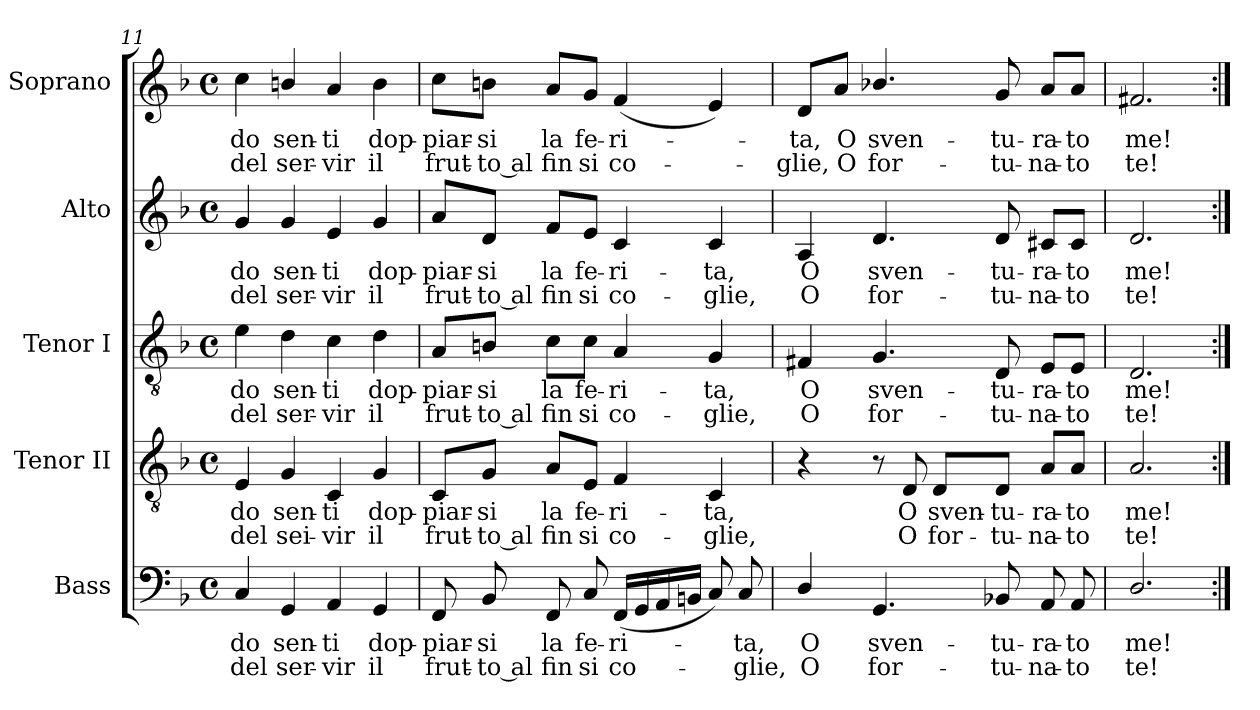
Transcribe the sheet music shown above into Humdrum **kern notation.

**kern	**text	**text	**kern	**text	**text	**kern	**text	**text	**kern	**text	**text	**kern	**text	**text
*part5	*part5	*part5	*part4	*part4	*part4	*part3	*part3	*part3	*part2	*part2	*part2	*part1	*part1	*part1
*staff5	*staff5	*staff5	*staff4	*staff4	*staff4	*staff3	*staff3	*staff3	*staff2	*staff2	*staff2	*staff1	*staff1	*staff1
*I"Bass	*	*	*I"Tenor II	*	*	*I"Tenor I	*	*	*I"Alto	*	*	*I"Soprano	*	*
*I'B	*	*	*I'T II	*	*	*I'T I	*	*	*I'A	*	*	*I'S	*	*
!!LO:LB:g=z
*clefF4	*	*	*clefGv2	*	*	*clefGv2	*	*	*clefG2	*	*	*clefG2	*	*
*k[b-]	*	*	*k[b-]	*	*	*k[b-]	*	*	*k[b-]	*	*	*k[b-]	*	*
*F:	*	*	*F:	*	*	*F:	*	*	*F:	*	*	*F:	*	*
*M4/4	*	*	*M4/4	*	*	*M4/4	*	*	*M4/4	*	*	*M4/4	*	*
*met(c)	*	*	*met(c)	*	*	*met(c)	*	*	*met(c)	*	*	*met(c)	*	*
=11	=11	=11	=11	=11	=11	=11	=11	=11	=11	=11	=11	=11	=11	=11
!	!LO:LY:b	!LO:LY:b	!	!LO:LY:b	!LO:LY:b	!	!LO:LY:b	!LO:LY:b	!	!LO:LY:b	!LO:LY:b	!	!LO:LY:b	!LO:LY:b
4C	do	del	4E	do	del	4e	do	del	4g	do	del	4cc	do	del
!	!LO:LY:b	!LO:LY:b	!	!LO:LY:b	!LO:LY:b	!	!LO:LY:b	!LO:LY:b	!	!LO:LY:b	!LO:LY:b	!	!LO:LY:b	!LO:LY:b
4GG	sen-	-ser-	4G	sen-	-sei--	4d	sen-	-ser-	4g	sen-	-ser-	4bn/	sen-	-ser-
!	!LO:LY:b	!LO:LY:b	!	!LO:LY:b	!LO:LY:b	!	!LO:LY:b	!LO:LY:b	!	!LO:LY:b	!LO:LY:b	!	!LO:LY:b	!LO:LY:b
4AA	-ti	vir	4C	-ti	vir	4c	-ti	vir	4e	-ti	vir	4a	-ti	vir
!	!LO:LY:b	!LO:LY:b	!	!LO:LY:b	!LO:LY:b	!	!LO:LY:b	!LO:LY:b	!	!LO:LY:b	!LO:LY:b	!	!LO:LY:b	!LO:LY:b
4GG	dop-	-il	4G	dop-	-il	4d	dop-	-il	4g	dop-	-il	4b	dop-	-il
=12	=12	=12	=12	=12	=12	=12	=12	=12	=12	=12	=12	=12	=12	=12
!	!LO:LY:b	!LO:LY:b	!	!LO:LY:b	!LO:LY:b	!	!LO:LY:b	!LO:LY:b	!	!LO:LY:b	!LO:LY:b	!	!LO:LY:b	!LO:LY:b
8FF	piar-	-frut-	8C/L	piar-	-frut-	8A/L	piar-	-frut-	8a/L	piar-	-frut-	8cc\L	piar-	-frut-
!	!LO:LY:b	!LO:LY:b	!	!LO:LY:b	!LO:LY:b	!	!LO:LY:b	!LO:LY:b	!	!LO:LY:b	!LO:LY:b	!	!LO:LY:b	!LO:LY:b
8BB-	-si	to al	8G/J	-si	to al	8Bn/J	-si	to al	8d/J	-si	to al	8bn\J	-si	to al
!	!LO:LY:b	!LO:LY:b	!	!LO:LY:b	!LO:LY:b	!	!LO:LY:b	!LO:LY:b	!	!LO:LY:b	!LO:LY:b	!	!LO:LY:b	!LO:LY:b
8FF	la	fin	8A/L	la	fin	8c\L	la	fin	8f/L	la	fin	8a/L	la	fin
!	!LO:LY:b	!LO:LY:b	!	!LO:LY:b	!LO:LY:b	!	!LO:LY:b	!LO:LY:b	!	!LO:LY:b	!LO:LY:b	!	!LO:LY:b	!LO:LY:b
8C	fe-	-si	8E/J	fe-	-si	8c\J	fe-	-si	8e/J	fe-	-si	8g/J	fe-	-si
!	!LO:LY:b	!LO:LY:b	!	!LO:LY:b	!LO:LY:b	!	!LO:LY:b	!LO:LY:b	!	!LO:LY:b	!LO:LY:b	!	!LO:LY:b	!LO:LY:b
(<16FFLL	ri-	co-	4F	ri-	-co-	4A	ri-	-co-	4c	ri-	-co-	(<4f	ri-	co-
16GG	.	.	.	.	.	.	.	.	.	.	.	.	.	.
16AA	.	.	.	.	.	.	.	.	.	.	.	.	.	.
16BBnJJ	.	.	.	.	.	.	.	.	.	.	.	.	.	.
!	!	!	!	!LO:LY:b	!LO:LY:b	!	!LO:LY:b	!LO:LY:b	!	!LO:LY:b	!LO:LY:b	!	!	!
8C)	.	.	4C	-ta,	glie,	4G	-ta,	glie,	4c	-ta,	glie,	4e)	.	.
!	!LO:LY:b	!LO:LY:b	!	!	!	!	!	!	!	!	!	!	!	!
8C	ta,	glie,	.	.	.	.	.	.	.	.	.	.	.	.
=13	=13	=13	=13	=13	=13	=13	=13	=13	=13	=13	=13	=13	=13	=13
!	!LO:LY:b	!LO:LY:b	!	!	!	!	!LO:LY:b	!LO:LY:b	!	!LO:LY:b	!LO:LY:b	!	!LO:LY:b	!LO:LY:b
4D/	O	O	4r	.	.	4F#X	O	O	4A	O	O	8d/L	ta,	glie,
!	!	!	!	!	!	!	!	!	!	!	!	!	!LO:LY:b	!LO:LY:b
.	.	.	.	.	.	.	.	.	.	.	.	8a/J	O	O
!	!LO:LY:b	!LO:LY:b	!	!	!	!	!LO:LY:b	!LO:LY:b	!	!LO:LY:b	!LO:LY:b	!	!LO:LY:b	!LO:LY:b
4.GG	sven-	-for-	8r	.	.	4.G	sven-	-for-	4.d	sven-	-for-	4.b-X/	sven-	-for-
!	!	!	!	!LO:LY:b	!LO:LY:b	!	!	!	!	!	!	!	!	!
.	.	.	8D	O	O	.	.	.	.	.	.	.	.	.
!	!	!	!	!LO:LY:b	!LO:LY:b	!	!	!	!	!	!	!	!	!
.	.	.	8D/L	sven-	-for-	.	.	.	.	.	.	.	.	.
!	!LO:LY:b	!LO:LY:b	!	!LO:LY:b	!LO:LY:b	!	!LO:LY:b	!LO:LY:b	!	!LO:LY:b	!LO:LY:b	!	!LO:LY:b	!LO:LY:b
8BB-X	-tu-	-tu-	8D/J	-tu-	-tu-	8D	-tu-	-tu-	8d	-tu-	-tu-	8g	-tu-	-tu-
!	!LO:LY:b	!LO:LY:b	!	!LO:LY:b	!LO:LY:b	!	!LO:LY:b	!LO:LY:b	!	!LO:LY:b	!LO:LY:b	!	!LO:LY:b	!LO:LY:b
8AA	-ra-	-na-	8A/L	-ra-	-na-	8E/L	-ra-	-na-	8c#X/L	-ra-	-na-	8a/L	-ra-	-na-
!	!LO:LY:b	!LO:LY:b	!	!LO:LY:b	!LO:LY:b	!	!LO:LY:b	!LO:LY:b	!	!LO:LY:b	!LO:LY:b	!	!LO:LY:b	!LO:LY:b
8AA	-to	to	8A/J	-to	to	8E/J	-to	to	8c#/J	-to	to	8a/J	-to	to
=14	=14	=14	=14	=14	=14	=14	=14	=14	=14	=14	=14	=14	=14	=14
!	!LO:LY:b	!LO:LY:b	!	!LO:LY:b	!LO:LY:b	!	!LO:LY:b	!LO:LY:b	!	!LO:LY:b	!LO:LY:b	!	!LO:LY:b	!LO:LY:b
2.D/	me!	te!	2.A	me!	te!	2.D	me!	te!	2.d	me!	te!	2.f#X	me!	te!
=:|!	=:|!	=:|!	=:|!	=:|!	=:|!	=:|!	=:|!	=:|!	=:|!	=:|!	=:|!	=:|!	=:|!	=:|!
*-	*-	*-	*-	*-	*-	*-	*-	*-	*-	*-	*-	*-	*-	*-
